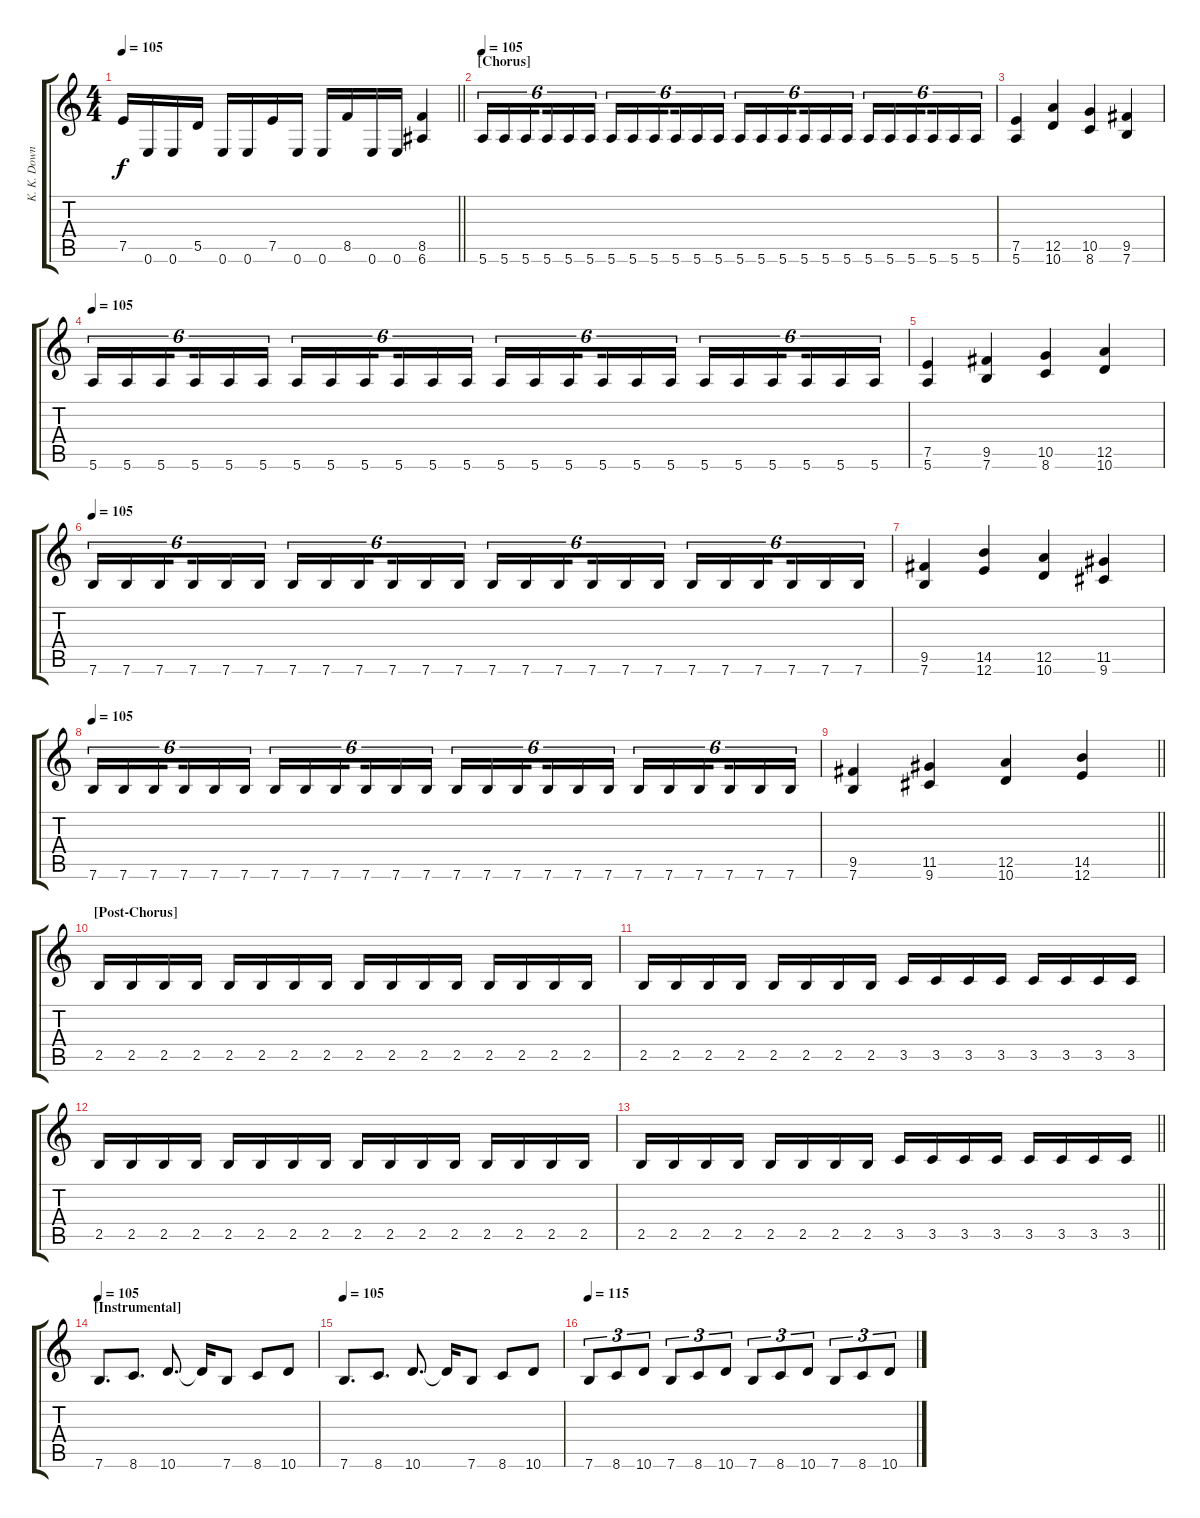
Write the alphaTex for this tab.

\track ("K. K. Downing" "K. K. Down") {instrument distortionguitar}
\staff {score tabs}
\tuning (E4 B3 G3 D3 A2 E2) {hide}
\ts (4 4)
\tempo 105
\clef g2
\barLineRight lightlight
\ks c
7.5.16{dy f} 0.6.16 0.6.16 5.5.16 0.6.16 0.6.16 7.5.16 0.6.16 0.6.16 8.5.16 0.6.16 0.6.16 (8.5 6.6).4 |
\section ("" "[Chorus]")
\tempo 105
5.6.16{tu (6 4)} 5.6.16{tu (6 4)} 5.6.16{tu (6 4) beam splitsecondary} 5.6.16{tu (6 4)} 5.6.16{tu (6 4)} 5.6.16{tu (6 4)} 5.6.16{tu (6 4)} 5.6.16{tu (6 4)} 5.6.16{tu (6 4) beam splitsecondary} 5.6.16{tu (6 4)} 5.6.16{tu (6 4)} 5.6.16{tu (6 4)} 5.6.16{tu (6 4)} 5.6.16{tu (6 4)} 5.6.16{tu (6 4) beam splitsecondary} 5.6.16{tu (6 4)} 5.6.16{tu (6 4)} 5.6.16{tu (6 4)} 5.6.16{tu (6 4)} 5.6.16{tu (6 4)} 5.6.16{tu (6 4) beam splitsecondary} 5.6.16{tu (6 4)} 5.6.16{tu (6 4)} 5.6.16{tu (6 4)} |
(7.5 5.6).4 (12.5 10.6).4 (10.5 8.6).4 (9.5 7.6).4 |
\tempo 105
5.6.16{tu (6 4)} 5.6.16{tu (6 4)} 5.6.16{tu (6 4) beam splitsecondary} 5.6.16{tu (6 4)} 5.6.16{tu (6 4)} 5.6.16{tu (6 4)} 5.6.16{tu (6 4)} 5.6.16{tu (6 4)} 5.6.16{tu (6 4) beam splitsecondary} 5.6.16{tu (6 4)} 5.6.16{tu (6 4)} 5.6.16{tu (6 4)} 5.6.16{tu (6 4)} 5.6.16{tu (6 4)} 5.6.16{tu (6 4) beam splitsecondary} 5.6.16{tu (6 4)} 5.6.16{tu (6 4)} 5.6.16{tu (6 4)} 5.6.16{tu (6 4)} 5.6.16{tu (6 4)} 5.6.16{tu (6 4) beam splitsecondary} 5.6.16{tu (6 4)} 5.6.16{tu (6 4)} 5.6.16{tu (6 4)} |
(7.5 5.6).4 (9.5 7.6).4 (10.5 8.6).4 (12.5 10.6).4 |
\tempo 105
7.6.16{tu (6 4)} 7.6.16{tu (6 4)} 7.6.16{tu (6 4) beam splitsecondary} 7.6.16{tu (6 4)} 7.6.16{tu (6 4)} 7.6.16{tu (6 4)} 7.6.16{tu (6 4)} 7.6.16{tu (6 4)} 7.6.16{tu (6 4) beam splitsecondary} 7.6.16{tu (6 4)} 7.6.16{tu (6 4)} 7.6.16{tu (6 4)} 7.6.16{tu (6 4)} 7.6.16{tu (6 4)} 7.6.16{tu (6 4) beam splitsecondary} 7.6.16{tu (6 4)} 7.6.16{tu (6 4)} 7.6.16{tu (6 4)} 7.6.16{tu (6 4)} 7.6.16{tu (6 4)} 7.6.16{tu (6 4) beam splitsecondary} 7.6.16{tu (6 4)} 7.6.16{tu (6 4)} 7.6.16{tu (6 4)} |
(9.5 7.6).4 (14.5 12.6).4 (12.5 10.6).4 (11.5 9.6).4 |
\tempo 105
7.6.16{tu (6 4)} 7.6.16{tu (6 4)} 7.6.16{tu (6 4) beam splitsecondary} 7.6.16{tu (6 4)} 7.6.16{tu (6 4)} 7.6.16{tu (6 4)} 7.6.16{tu (6 4)} 7.6.16{tu (6 4)} 7.6.16{tu (6 4) beam splitsecondary} 7.6.16{tu (6 4)} 7.6.16{tu (6 4)} 7.6.16{tu (6 4)} 7.6.16{tu (6 4)} 7.6.16{tu (6 4)} 7.6.16{tu (6 4) beam splitsecondary} 7.6.16{tu (6 4)} 7.6.16{tu (6 4)} 7.6.16{tu (6 4)} 7.6.16{tu (6 4)} 7.6.16{tu (6 4)} 7.6.16{tu (6 4) beam splitsecondary} 7.6.16{tu (6 4)} 7.6.16{tu (6 4)} 7.6.16{tu (6 4)} |
\barLineRight lightlight
(9.5 7.6).4 (11.5 9.6).4 (12.5 10.6).4 (14.5 12.6).4 |
\section ("" "[Post-Chorus]")
2.5.16 2.5.16 2.5.16 2.5.16 2.5.16 2.5.16 2.5.16 2.5.16 2.5.16 2.5.16 2.5.16 2.5.16 2.5.16 2.5.16 2.5.16 2.5.16 |
2.5.16 2.5.16 2.5.16 2.5.16 2.5.16 2.5.16 2.5.16 2.5.16 3.5.16 3.5.16 3.5.16 3.5.16 3.5.16 3.5.16 3.5.16 3.5.16 |
2.5.16 2.5.16 2.5.16 2.5.16 2.5.16 2.5.16 2.5.16 2.5.16 2.5.16 2.5.16 2.5.16 2.5.16 2.5.16 2.5.16 2.5.16 2.5.16 |
\barLineRight lightlight
2.5.16 2.5.16 2.5.16 2.5.16 2.5.16 2.5.16 2.5.16 2.5.16 3.5.16 3.5.16 3.5.16 3.5.16 3.5.16 3.5.16 3.5.16 3.5.16 |
\section ("" "[Instrumental]")
\tempo 105
7.6.8{d} 8.6.8{d} 10.6.8{d} 10.6{t}.16 7.6.8 8.6.8 10.6.8 |
\tempo 105
7.6.8{d} 8.6.8{d} 10.6.8{d} 10.6{t}.16 7.6.8 8.6.8 10.6.8 |
\tempo 115
7.6.8{tu (3 2)} 8.6.8{tu (3 2)} 10.6.8{tu (3 2)} 7.6.8{tu (3 2)} 8.6.8{tu (3 2)} 10.6.8{tu (3 2)} 7.6.8{tu (3 2)} 8.6.8{tu (3 2)} 10.6.8{tu (3 2)} 7.6.8{tu (3 2)} 8.6.8{tu (3 2)} 10.6.8{tu (3 2)}
